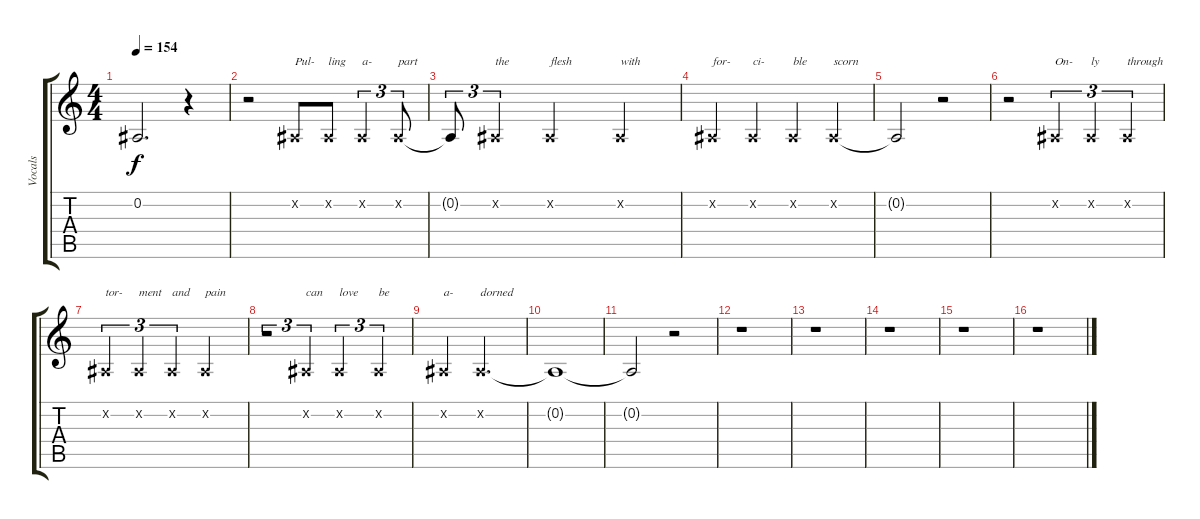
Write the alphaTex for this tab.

\track ("Vocals" "Vocals") {instrument lead6voice}
\staff {score tabs}
\tuning (Eb4 Bb3 Gb3 Db3 Ab2 Eb2) {hide}
\ts (4 4)
\tempo 154
\clef g2
\ks c
0.2{t}.2{d dy f} r.4 |
r.2 0.2{x}.8{txt "Pul-"} 0.2{x}.8{txt "ling"} 0.2{x}.4{tu (3 2) txt "a-"} 0.2{x}.8{tu (3 2) txt "part"} |
0.2{t}.8{tu (3 2)} 0.2{x}.4{tu (3 2) txt "the"} 0.2{x}.2{txt "flesh"} 0.2{x}.4{txt "with"} |
0.2{x}.4{txt "for-"} 0.2{x}.4{txt "ci-"} 0.2{x}.4{txt "ble"} 0.2{x}.4{txt "scorn"} |
0.2{t}.2 r.2 |
r.2 0.2{x}.4{tu (3 2) txt "On-"} 0.2{x}.4{tu (3 2) txt "ly"} 0.2{x}.4{tu (3 2) txt "through"} |
0.2{x}.4{tu (3 2) txt "tor-"} 0.2{x}.4{tu (3 2) txt "ment"} 0.2{x}.4{tu (3 2) txt "and"} 0.2{x}.2{txt "pain"} |
r.2{tu (3 2)} 0.2{x}.4{tu (3 2) txt "can"} 0.2{x}.2{tu (3 2) txt "love"} 0.2{x}.4{tu (3 2) txt "be"} |
0.2{x}.4{txt "a-"} 0.2{x}.2{d txt "dorned"} |
0.2{t}.1 |
0.2{t}.2 r.2 |
r.1 |
r.1 |
r.1 |
r.1 |
r.1
